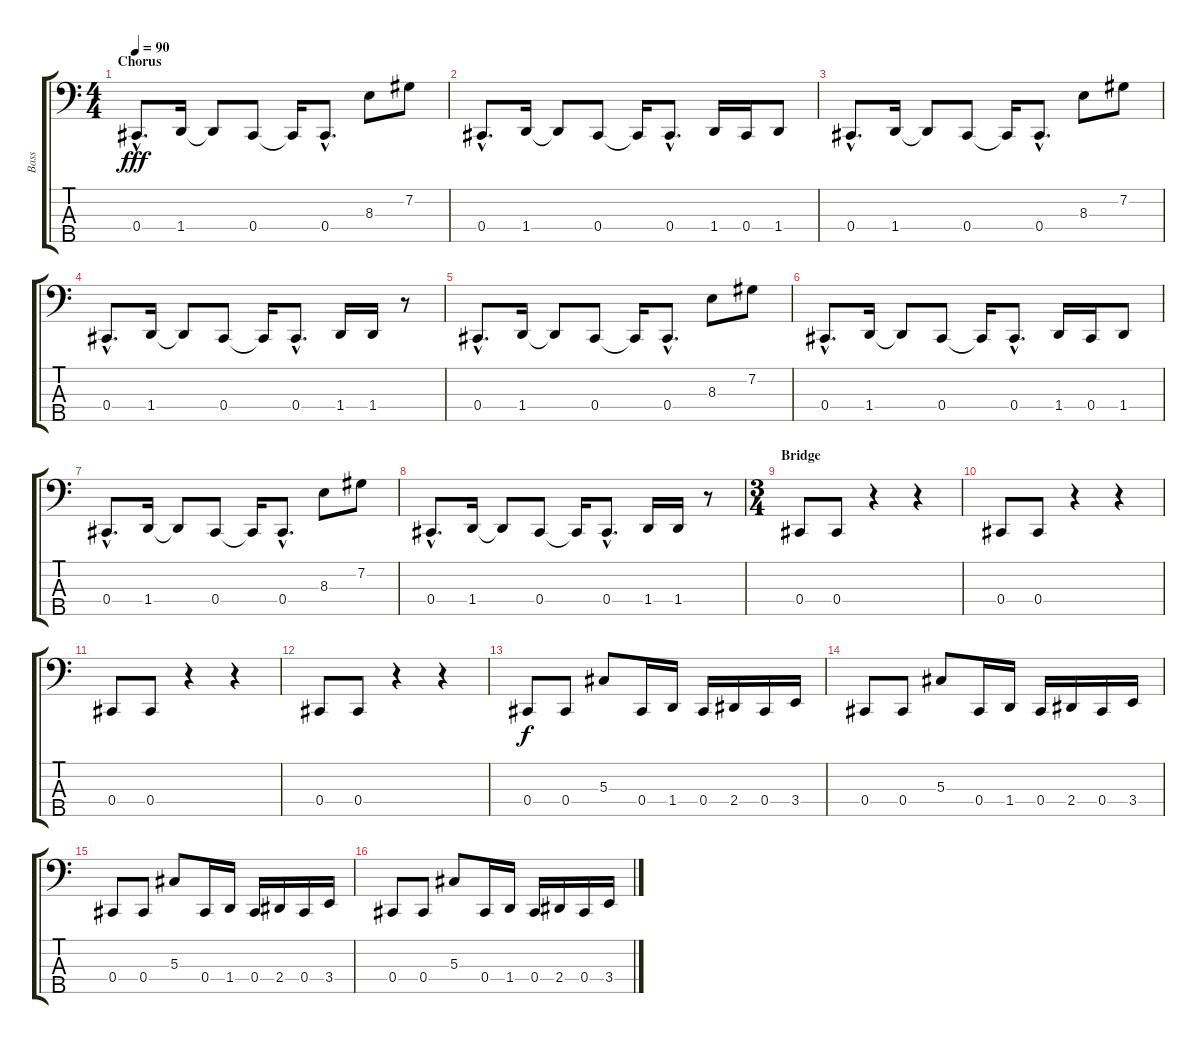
\track ("Bass" "Bass") {instrument electricbasspick}
\staff {score tabs}
\tuning (Gb2 Db2 Ab1 Db1 Bb0) {hide}
\ts (4 4)
\section ("" "Chorus")
\tempo 90
\clef f4
\ks c
0.4{hac}.8{d dy fff} 1.4.16 1.4{t}.8 0.4.8 0.4{t}.16 0.4{hac}.8{d} 8.3.8 7.2.8 |
0.4{hac}.8{d} 1.4.16 1.4{t}.8 0.4.8 0.4{t}.16 0.4{hac}.8{d} 1.4.16 0.4.16 1.4.8 |
0.4{hac}.8{d} 1.4.16 1.4{t}.8 0.4.8 0.4{t}.16 0.4{hac}.8{d} 8.3.8 7.2.8 |
0.4{hac}.8{d} 1.4.16 1.4{t}.8 0.4.8 0.4{t}.16 0.4{hac}.8{d} 1.4.16 1.4.16 r.8 |
0.4{hac}.8{d} 1.4.16 1.4{t}.8 0.4.8 0.4{t}.16 0.4{hac}.8{d} 8.3.8 7.2.8 |
0.4{hac}.8{d} 1.4.16 1.4{t}.8 0.4.8 0.4{t}.16 0.4{hac}.8{d} 1.4.16 0.4.16 1.4.8 |
0.4{hac}.8{d} 1.4.16 1.4{t}.8 0.4.8 0.4{t}.16 0.4{hac}.8{d} 8.3.8 7.2.8 |
0.4{hac}.8{d} 1.4.16 1.4{t}.8 0.4.8 0.4{t}.16 0.4{hac}.8{d} 1.4.16 1.4.16 r.8 |
\ts (3 4)
\section ("" "Bridge")
0.4.8 0.4.8 r.4 r.4 |
0.4.8 0.4.8 r.4 r.4 |
0.4.8 0.4.8 r.4 r.4 |
0.4.8 0.4.8 r.4 r.4 |
0.4.8{dy f} 0.4.8 5.3.8 0.4.16 1.4.16 0.4.16 2.4.16 0.4.16 3.4.16 |
0.4.8 0.4.8 5.3.8 0.4.16 1.4.16 0.4.16 2.4.16 0.4.16 3.4.16 |
0.4.8 0.4.8 5.3.8 0.4.16 1.4.16 0.4.16 2.4.16 0.4.16 3.4.16 |
0.4.8 0.4.8 5.3.8 0.4.16 1.4.16 0.4.16 2.4.16 0.4.16 3.4.16
